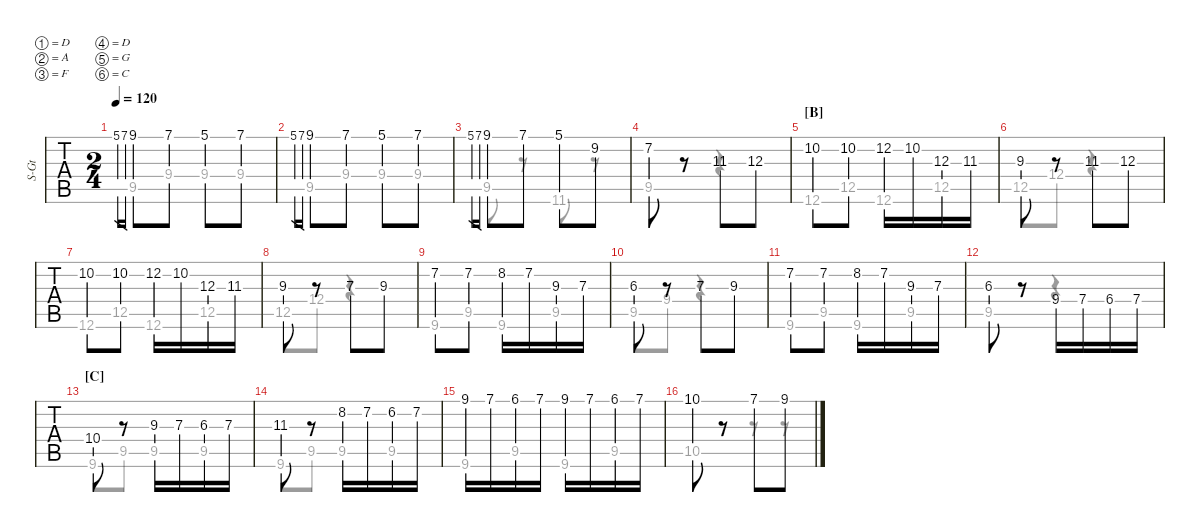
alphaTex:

\defaultSystemsLayout 4
\hideDynamics
\bracketExtendMode groupsimilarinstruments
\otherSystemsTrackNameOrientation horizontal
\track ("Steel Guitar" "S-Gt") {instrument acousticguitarsteel}
\staff {tabs}
\tuning (D4 A3 F3 D3 G2 C2)
\voice
\ts (2 4)
\tempo 120
\clef g2
\ks aminor
5.1{lf 2}.16{gr dy mf beam Up} 7.1{lf 3}.16{gr beam Up} 9.1{st lf 5}.8{beam Up} 7.1{st lf 3}.8{beam Up} 5.1{st lf 2}.8{beam Up} 7.1{st lf 3}.8{beam Up} |
5.1{lf 2}.16{gr beam Up} 7.1{lf 3}.16{gr beam Up} 9.1{st lf 5}.8{beam Up} 7.1{st lf 3}.8{beam Up} 5.1{st lf 2}.8{beam Up} 7.1{st lf 3}.8{beam Up} |
5.1{lf 2}.16{gr beam Up} 7.1{lf 3}.16{gr beam Up} 9.1{st lf 5}.8{beam Up} 7.1{st lf 3}.8{beam Up} 5.1{st lf 2}.8{beam Up} 9.2{st lf 5 acc #}.8{beam Up} |
7.2{st lf 3}.8{beam Up} r.8{beam Up} 11.3{st lf 4}.8{beam Up} 12.3{st lf 5}.8{beam Up} |
\section ("B" "")
10.2{st lf 3}.8{beam Up} 10.2{st lf 3}.8{beam Up} 12.2{lf 5}.16{beam Up} 10.2{lf 3}.16{beam Up} 12.3{lf 5}.16{beam Up} 11.3{lf 4}.16{beam Up} |
9.3{lf 2}.8{beam Up} r.8{beam Up} 11.3{st lf 4}.8{beam Up} 12.3{st lf 5}.8{beam Up} |
10.2{st lf 3}.8{beam Up} 10.2{st lf 3}.8{beam Up} 12.2{lf 5}.16{beam Up} 10.2{lf 3}.16{beam Up} 12.3{lf 5}.16{beam Up} 11.3{lf 4}.16{beam Up} |
9.3{lf 2}.8{beam Up} r.8{beam Up} 7.3{st lf 3}.8{beam Up} 9.3{st lf 5}.8{beam Up} |
7.2{st lf 3}.8{beam Up} 7.2{st lf 3}.8{beam Up} 8.2{lf 4}.16{beam Up} 7.2{lf 3}.16{beam Up} 9.3{lf 5}.16{beam Up} 7.3{lf 3}.16{beam Up} |
6.3{lf 2}.8{beam Up} r.8{beam Up} 7.3{st lf 3}.8{beam Up} 9.3{st lf 5}.8{beam Up} |
7.2{st lf 3}.8{beam Up} 7.2{st lf 3}.8{beam Up} 8.2{lf 4}.16{beam Up} 7.2{lf 3}.16{beam Up} 9.3{lf 5}.16{beam Up} 7.3{lf 3}.16{beam Up} |
6.3{lf 2}.8{beam Up} r.8{beam Up} 9.4{lf 5}.16{beam Up} 7.4{lf 3}.16{beam Up} 6.4{lf 2 acc #}.16{beam Up} 7.4{lf 3}.16{beam Up} |
\section ("C" "")
10.4{lf 5}.8{beam Up} r.8{beam Up} 9.3{lf 5}.16{beam Up} 7.3{lf 3}.16{beam Up} 6.3{lf 2}.16{beam Up} 7.3{lf 3}.16{beam Up} |
11.3{lf 5}.8{beam Up} r.8{beam Up} 8.2{lf 4}.16{beam Up} 7.2{lf 3}.16{beam Up} 6.2{lf 2 acc #}.16{beam Up} 7.2{lf 3}.16{beam Up} |
9.1{lf 5}.16{beam Up} 7.1{lf 3}.16{beam Up} 6.1{lf 2 acc #}.16{beam Up} 7.1{lf 3}.16{beam Up} 9.1{lf 5}.16{beam Up} 7.1{lf 3}.16{beam Up} 6.1{lf 2 acc #}.16{beam Up} 7.1{lf 3}.16{beam Up} |
10.1{lf 5}.8{beam Up} r.8{beam Up} 7.1{st lf 2}.8{beam Up} 9.1{st lf 4}.8{beam Up}
\voice
\clef g2
\ottava regular
\simile none
\ks aminor
9.5{st}.8{dy mf beam Down} 9.4{st}.8{beam Down} 9.4{st}.8{beam Down} 9.4{st}.8{beam Down} |
9.5{st}.8{beam Down} 9.4{st}.8{beam Down} 9.4{st}.8{beam Down} 9.4{st}.8{beam Down} |
9.5{st}.8{beam Down} r.8{beam Down} 11.6{st}.8{beam Down} r.8{beam Down} |
9.5{st}.8{beam Down} r.8{beam Down} r.4{beam Down} |
12.6{st}.8{beam Down} 12.5{st}.8{beam Down} 12.6{st}.8{beam Down} 12.5{st}.8{beam Down} |
12.5{st}.8{beam Down} 12.4{st}.8{beam Down} r.4{beam Down} |
12.6{st}.8{beam Down} 12.5{st}.8{beam Down} 12.6{st}.8{beam Down} 12.5{st}.8{beam Down} |
12.5{st}.8{beam Down} 12.4{st}.8{beam Down} r.4{beam Down} |
9.6{st}.8{beam Down} 9.5{st}.8{beam Down} 9.6{st}.8{beam Down} 9.5{st}.8{beam Down} |
9.5{st}.8{beam Down} 9.4{st}.8{beam Down} r.4{beam Down} |
9.6{st}.8{beam Down} 9.5{st}.8{beam Down} 9.6{st}.8{beam Down} 9.5{st}.8{beam Down} |
9.5{st}.8{beam Down} r.8{beam Down} r.4{beam Down} |
9.6{st}.8{beam Down} 9.5{st}.8{beam Down} 9.5{st}.8{beam Down} 9.5{st}.8{beam Down} |
9.6{st}.8{beam Down} 9.5{st}.8{beam Down} 9.5{st}.8{beam Down} 9.5{st}.8{beam Down} |
9.6{st}.8{beam Down} 9.5{st}.8{beam Down} 9.6{st}.8{beam Down} 9.5{st}.8{beam Down} |
10.5.8{beam Down} r.8{beam Down} r.8{beam Down} r.8{beam Down}
